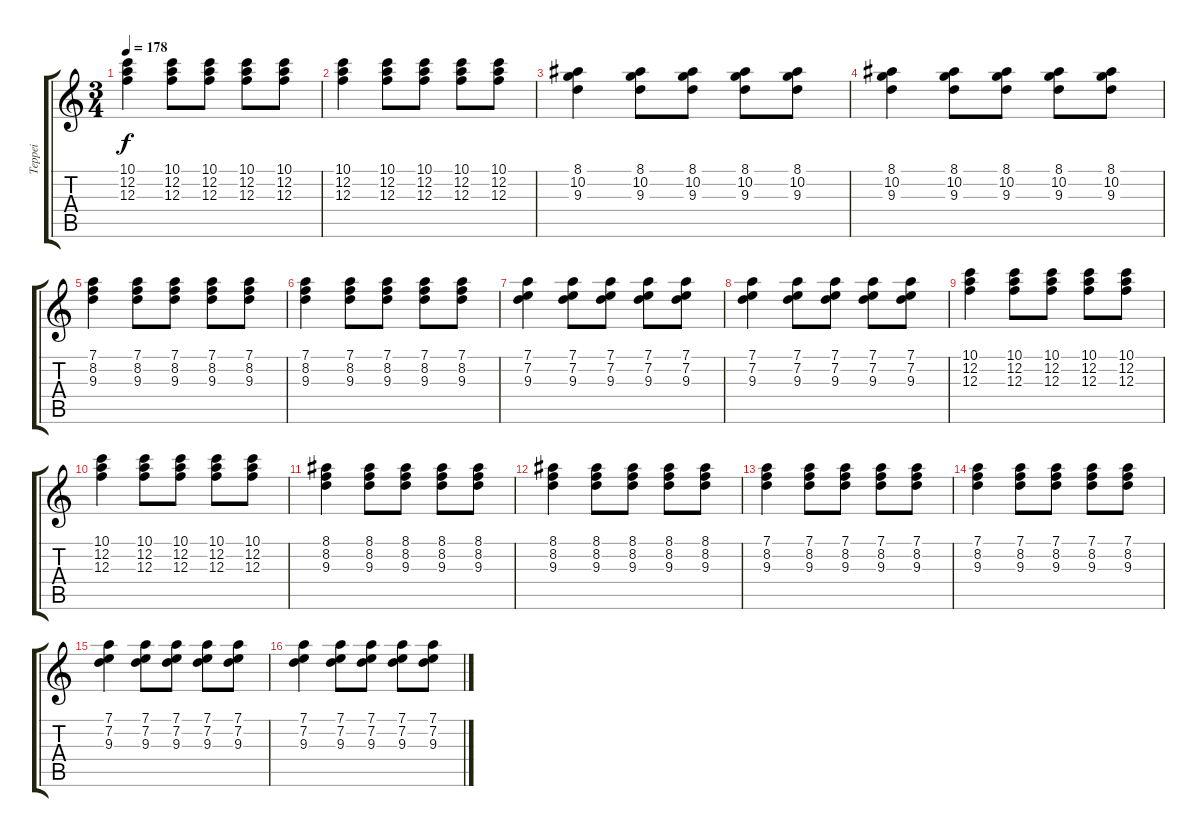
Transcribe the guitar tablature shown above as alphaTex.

\track ("Teppei" "Teppei") {instrument electricguitarjazz}
\staff {score tabs}
\tuning (D4 A3 F3 C3 G2 D2) {hide}
\ts (3 4)
\tempo 178
\clef g2
\ks c
(10.1 12.2 12.3).4{dy f} (10.1 12.2 12.3).8 (10.1 12.2 12.3).8 (10.1 12.2 12.3).8 (10.1 12.2 12.3).8 |
(10.1 12.2 12.3).4 (10.1 12.2 12.3).8 (10.1 12.2 12.3).8 (10.1 12.2 12.3).8 (10.1 12.2 12.3).8 |
(8.1 10.2 9.3).4 (8.1 10.2 9.3).8 (8.1 10.2 9.3).8 (8.1 10.2 9.3).8 (8.1 10.2 9.3).8 |
(8.1 10.2 9.3).4 (8.1 10.2 9.3).8 (8.1 10.2 9.3).8 (8.1 10.2 9.3).8 (8.1 10.2 9.3).8 |
(7.1 8.2 9.3).4 (7.1 8.2 9.3).8 (7.1 8.2 9.3).8 (7.1 8.2 9.3).8 (7.1 8.2 9.3).8 |
(7.1 8.2 9.3).4 (7.1 8.2 9.3).8 (7.1 8.2 9.3).8 (7.1 8.2 9.3).8 (7.1 8.2 9.3).8 |
(7.1 7.2 9.3).4 (7.1 7.2 9.3).8 (7.1 7.2 9.3).8 (7.1 7.2 9.3).8 (7.1 7.2 9.3).8 |
(7.1 7.2 9.3).4 (7.1 7.2 9.3).8 (7.1 7.2 9.3).8 (7.1 7.2 9.3).8 (7.1 7.2 9.3).8 |
(10.1 12.2 12.3).4 (10.1 12.2 12.3).8 (10.1 12.2 12.3).8 (10.1 12.2 12.3).8 (10.1 12.2 12.3).8 |
(10.1 12.2 12.3).4 (10.1 12.2 12.3).8 (10.1 12.2 12.3).8 (10.1 12.2 12.3).8 (10.1 12.2 12.3).8 |
(8.1 8.2 9.3).4 (8.1 8.2 9.3).8 (8.1 8.2 9.3).8 (8.1 8.2 9.3).8 (8.1 8.2 9.3).8 |
(8.1 8.2 9.3).4 (8.1 8.2 9.3).8 (8.1 8.2 9.3).8 (8.1 8.2 9.3).8 (8.1 8.2 9.3).8 |
(7.1 8.2 9.3).4 (7.1 8.2 9.3).8 (7.1 8.2 9.3).8 (7.1 8.2 9.3).8 (7.1 8.2 9.3).8 |
(7.1 8.2 9.3).4 (7.1 8.2 9.3).8 (7.1 8.2 9.3).8 (7.1 8.2 9.3).8 (7.1 8.2 9.3).8 |
(7.1 7.2 9.3).4 (7.1 7.2 9.3).8 (7.1 7.2 9.3).8 (7.1 7.2 9.3).8 (7.1 7.2 9.3).8 |
(7.1 7.2 9.3).4 (7.1 7.2 9.3).8 (7.1 7.2 9.3).8 (7.1 7.2 9.3).8 (7.1 7.2 9.3).8
